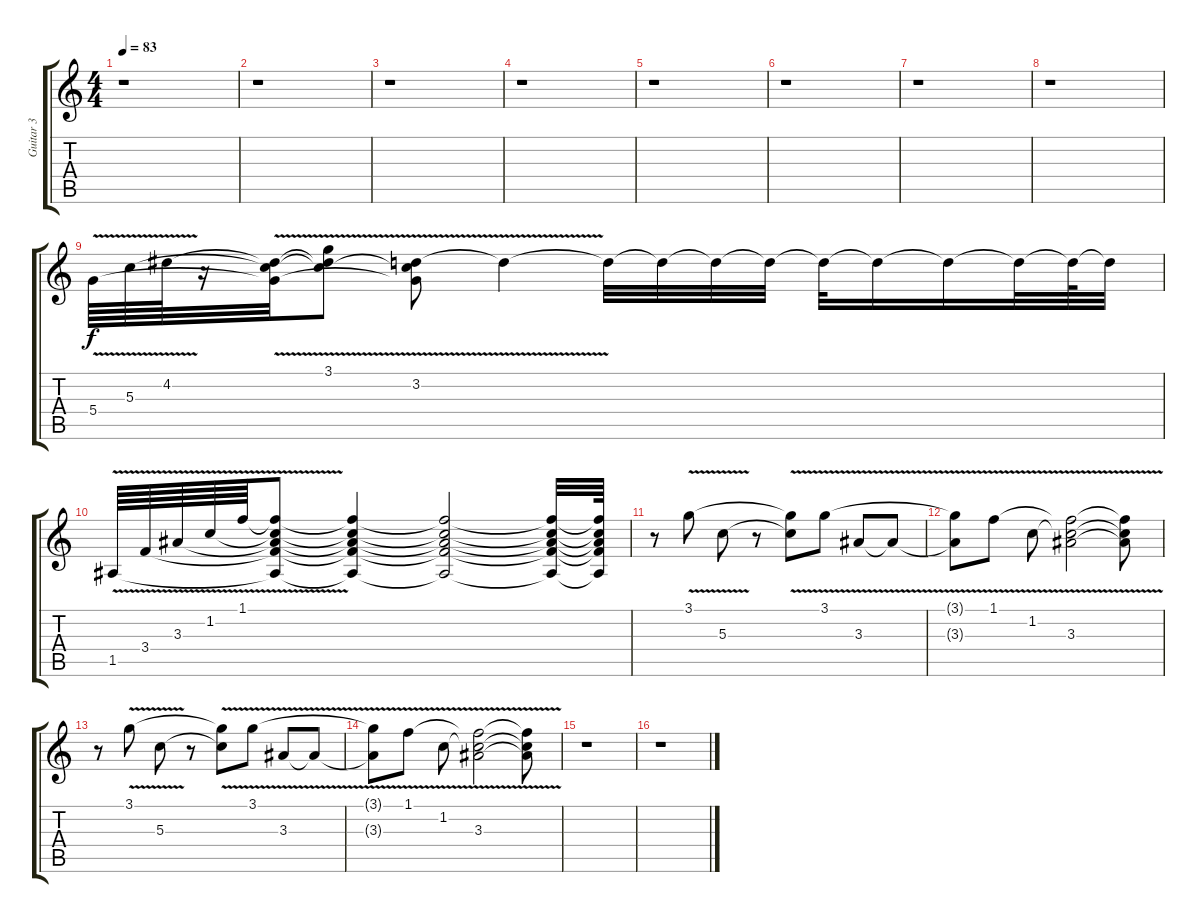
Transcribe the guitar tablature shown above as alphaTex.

\track ("Guitar 3" "Guitar 3") {instrument electricguitarjazz}
\staff {score tabs}
\tuning (E4 B3 G3 D3 A2 D2) {hide}
\ts (4 4)
\tempo 83
\clef g2
\ks c
r.1{dy f} |
r.1 |
r.1 |
r.1 |
r.1 |
r.1 |
r.1 |
r.1 |
5.4{v}.64 5.3{v}.64 4.2{v}.64 r.16 (4.2{t} 5.3{t} 5.4{t}).32 (3.1{v} 4.2{v t} 5.3{v t}).8 (3.2{v} 5.3{v t} 5.4{v t}).8 3.2{t}.4 3.2{t}.32 3.2{t}.32 3.2{t}.32 3.2{t}.32 3.2{t}.32 3.2{t}.16 3.2{t}.16 3.2{t}.32 3.2{t}.64 3.2{t}.32 |
1.5{v}.64 3.4{v}.64 3.3{v}.64 1.2{v}.64 1.1{v}.64 (1.1{t} 1.2{t} 3.3{t} 3.4{t} 1.5{t}).8 (1.1{t} 1.2{t} 3.3{t} 3.4{t} 1.5{t}).4 (1.1{t} 1.2{t} 3.3{t} 3.4{t} 1.5{t}).2 (1.1{t} 1.2{t} 3.3{t} 3.4{t} 1.5{t}).32 (1.1{t} 1.2{t} 3.3{t} 3.4{t} 1.5{t}).64 |
r.8 3.1{v}.8 5.3{v}.8 r.8 (3.1{t} 5.3{t}).8 3.1{v}.8 3.3{v}.8 3.3{t}.8 |
(3.1{t} 3.3{t}).8 1.1{v}.8 1.2{v}.8 (1.1{v t} 1.2{v t} 3.3{v}).2 (1.1{t} 1.2{t} 3.3{t}).8 |
r.8 3.1{v}.8 5.3{v}.8 r.8 (3.1{t} 5.3{t}).8 3.1{v}.8 3.3{v}.8 3.3{t}.8 |
(3.1{t} 3.3{t}).8 1.1{v}.8 1.2{v}.8 (1.1{v t} 1.2{v t} 3.3{v}).2 (1.1{t} 1.2{t} 3.3{t}).8 |
r.1 |
r.1
